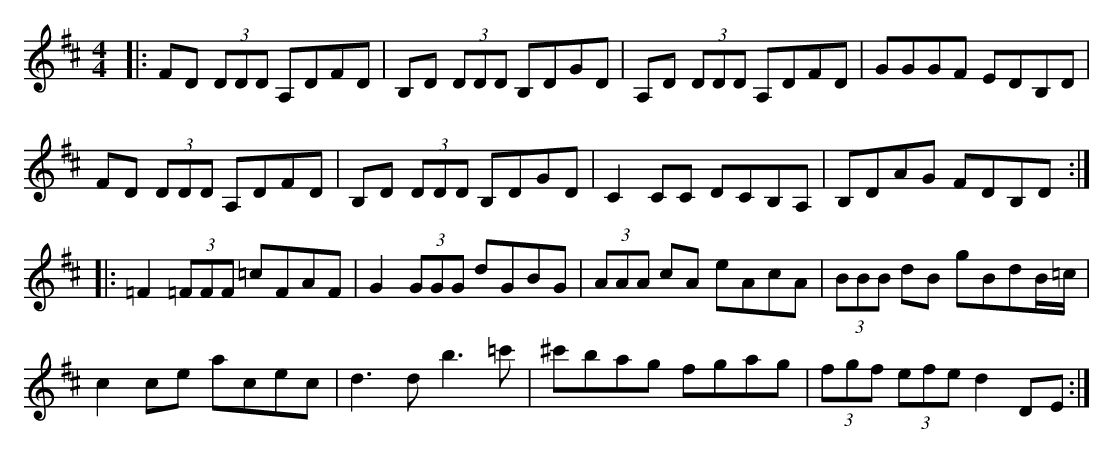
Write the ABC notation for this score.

X:1
M:4/4
K:D
|:FD (3DDD A,DFD|B,D (3DDD B,DGD|A,D (3DDD A,DFD|GGGF EDB,D|
FD (3DDD A,DFD|B,D (3DDD B,DGD|C2 CC DCB,A,|B,DAG FDB,D:|
|:=F2 (3=FFF =cFAF|G2 (3GGG dGBG|(3AAA cA eAcA|(3BBB dB gBdB/=c/|
c2 ce acec|d3d b3=c'|^c'bag fgag|(3fgf (3efe d2 DE:|
